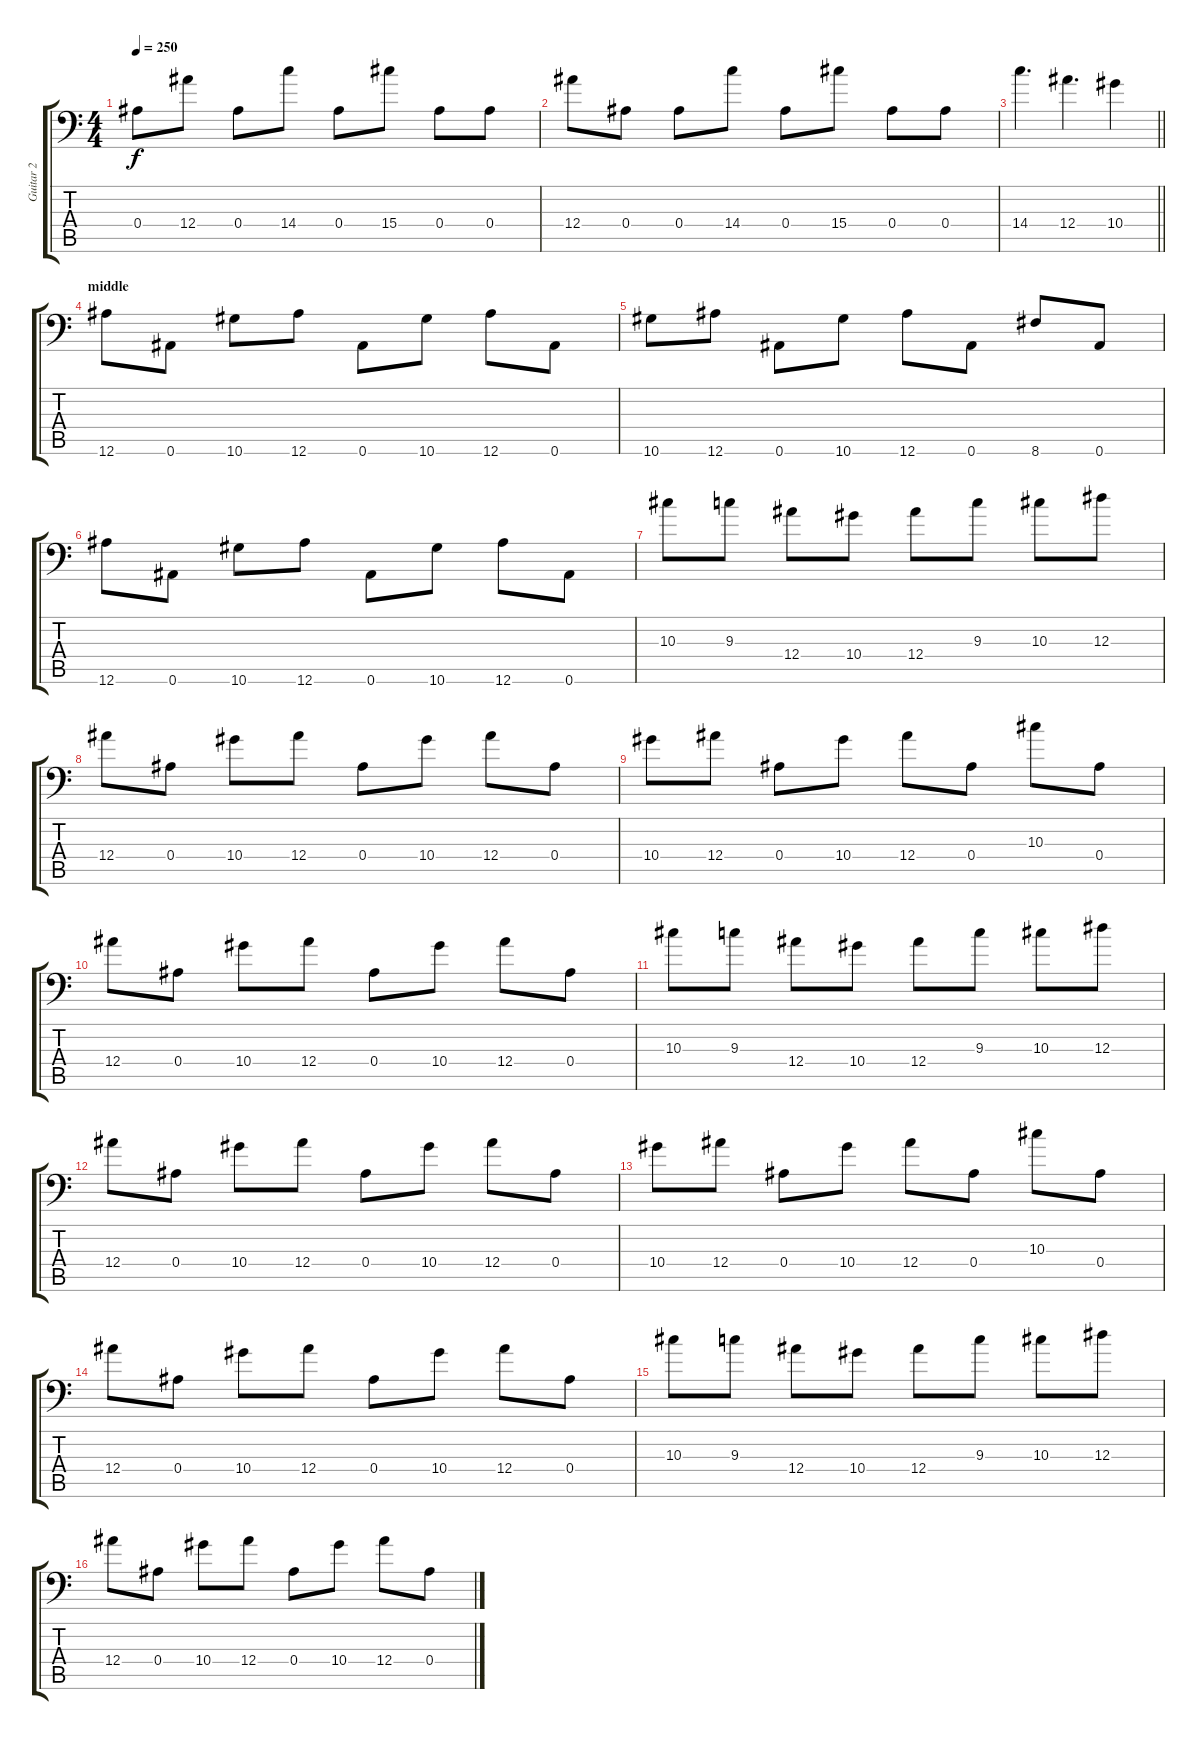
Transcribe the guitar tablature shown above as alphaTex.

\track ("Guitar 2" "Guitar 2") {instrument distortionguitar}
\staff {score tabs}
\tuning (C4 G3 Eb3 Bb2 F2 Bb1) {hide}
\ts (4 4)
\tempo 250
\clef f4
\ks c
0.4.8{dy f} 12.4.8 0.4.8 14.4.8 0.4.8 15.4.8 0.4.8 0.4.8 |
12.4.8 0.4.8 0.4.8 14.4.8 0.4.8 15.4.8 0.4.8 0.4.8 |
\barLineRight lightlight
14.4.4{d} 12.4.4{d} 10.4.4 |
\section ("" "middle")
12.6.8 0.6.8 10.6.8 12.6.8 0.6.8 10.6.8 12.6.8 0.6.8 |
10.6.8 12.6.8 0.6.8 10.6.8 12.6.8 0.6.8 8.6.8 0.6.8 |
12.6.8 0.6.8 10.6.8 12.6.8 0.6.8 10.6.8 12.6.8 0.6.8 |
10.3.8 9.3.8 12.4.8 10.4.8 12.4.8 9.3.8 10.3.8 12.3.8 |
12.4.8 0.4.8 10.4.8 12.4.8 0.4.8 10.4.8 12.4.8 0.4.8 |
10.4.8 12.4.8 0.4.8 10.4.8 12.4.8 0.4.8 10.3.8 0.4.8 |
12.4.8 0.4.8 10.4.8 12.4.8 0.4.8 10.4.8 12.4.8 0.4.8 |
10.3.8 9.3.8 12.4.8 10.4.8 12.4.8 9.3.8 10.3.8 12.3.8 |
12.4.8 0.4.8 10.4.8 12.4.8 0.4.8 10.4.8 12.4.8 0.4.8 |
10.4.8 12.4.8 0.4.8 10.4.8 12.4.8 0.4.8 10.3.8 0.4.8 |
12.4.8 0.4.8 10.4.8 12.4.8 0.4.8 10.4.8 12.4.8 0.4.8 |
10.3.8 9.3.8 12.4.8 10.4.8 12.4.8 9.3.8 10.3.8 12.3.8 |
12.4.8 0.4.8 10.4.8 12.4.8 0.4.8 10.4.8 12.4.8 0.4.8
